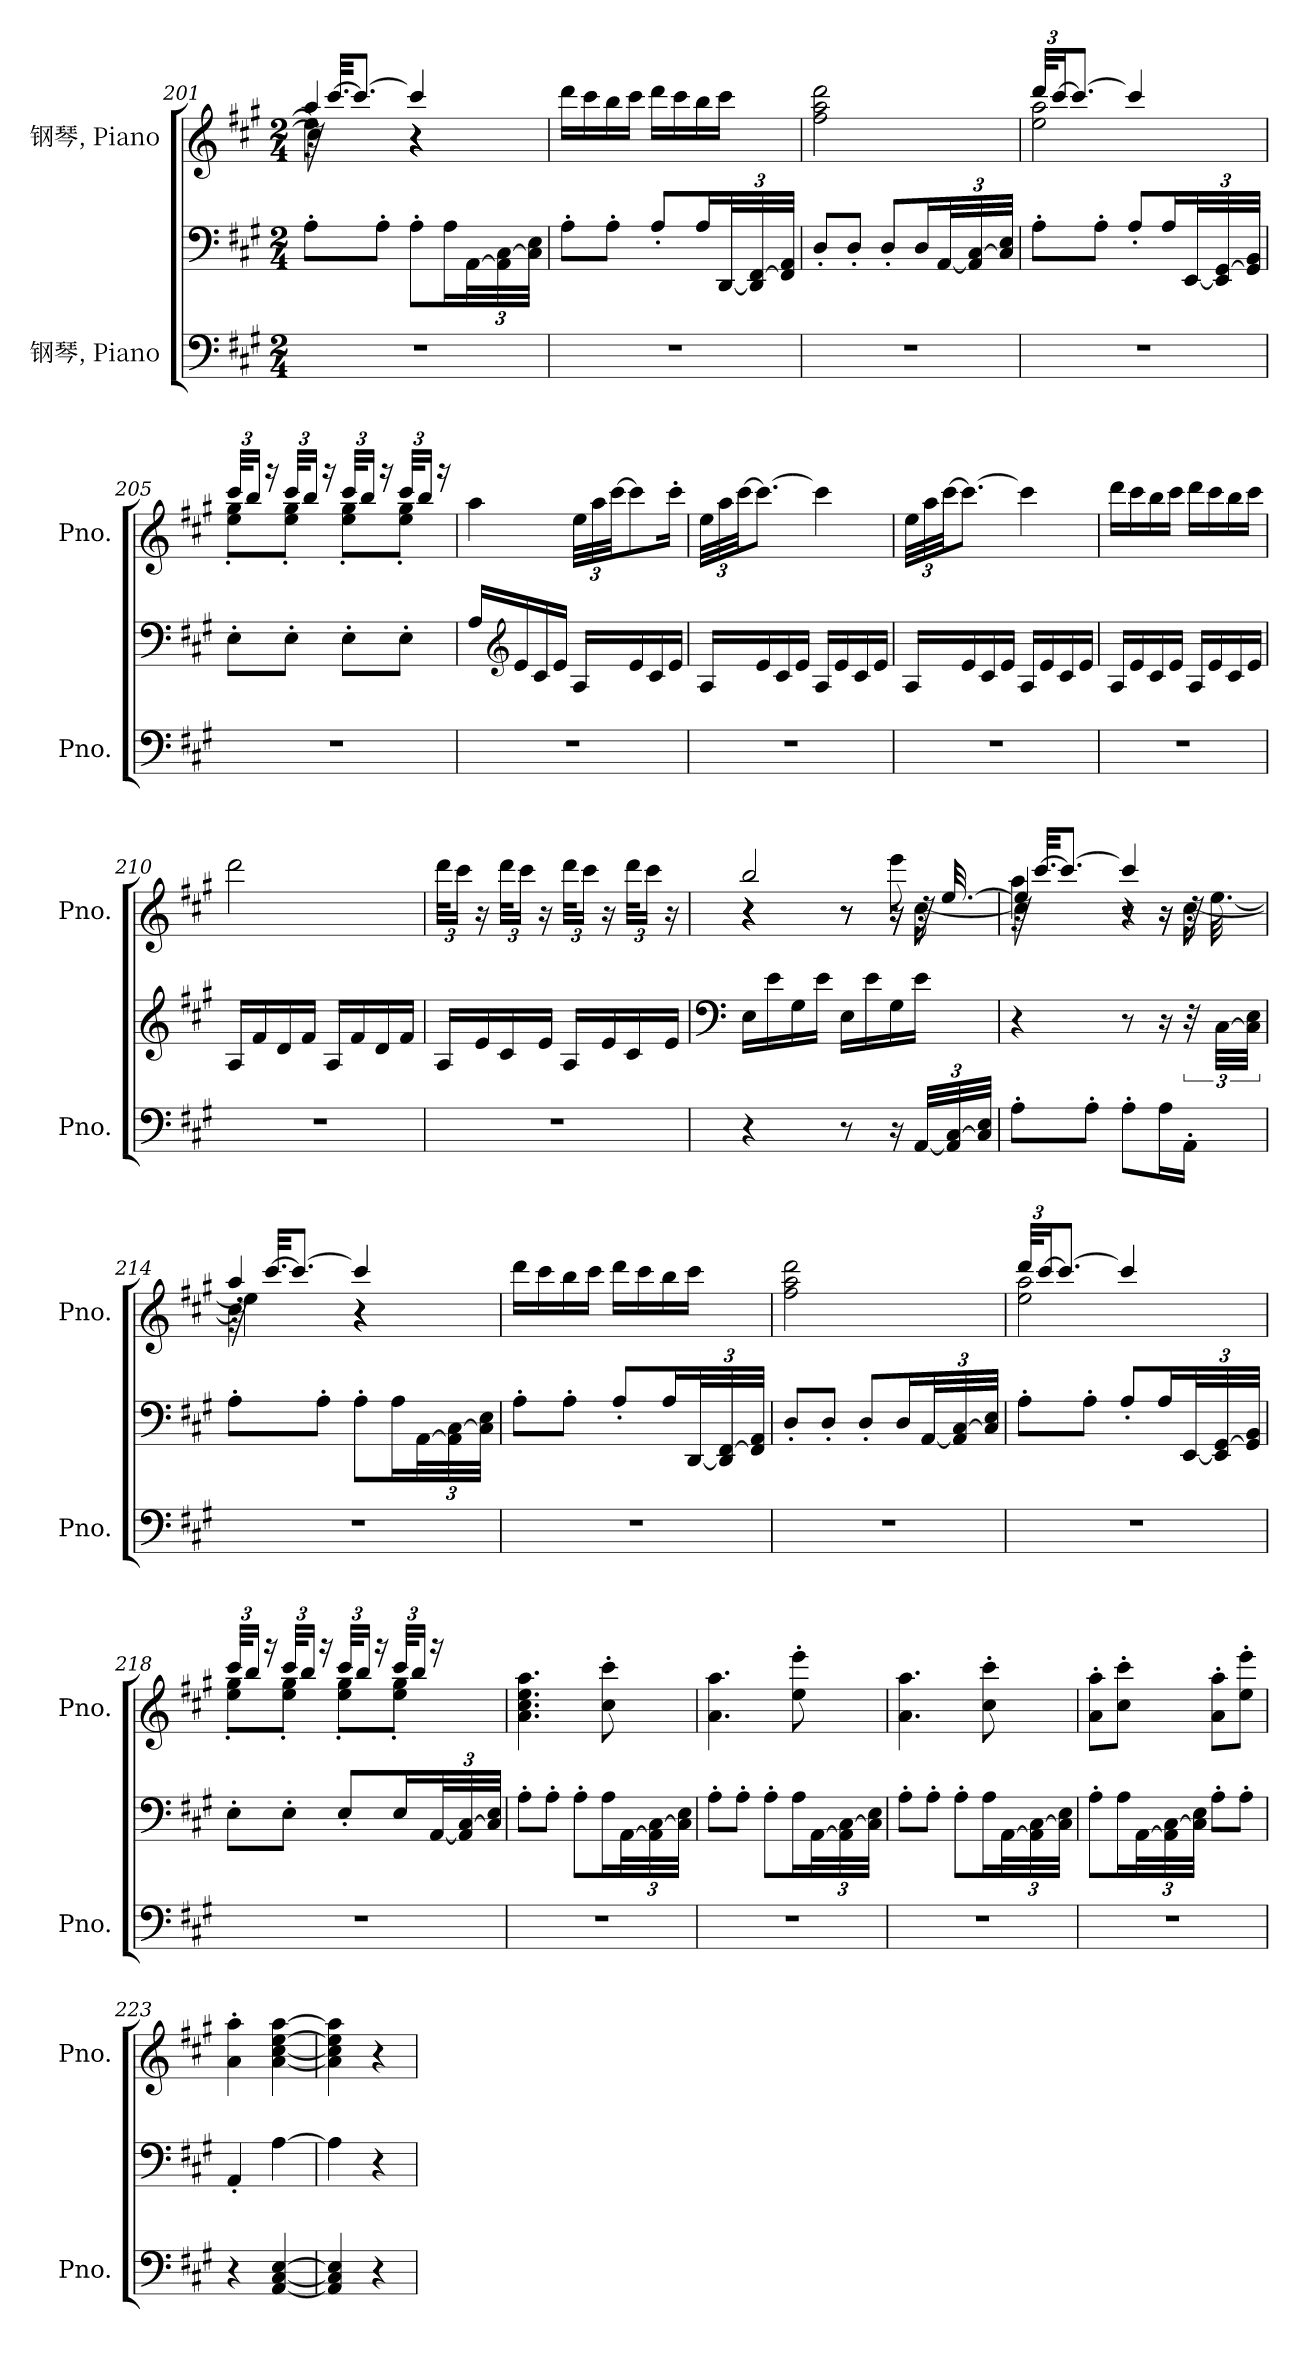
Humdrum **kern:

**kern	**kern	**kern
*part2	*part2	*part1
*staff3	*staff2	*staff1
*I"钢琴, Piano	*	*I"钢琴, Piano
*I'Pno.	*	*I'Pno.
*clefF4	*clefF4	*clefG2
*k[f#c#g#]	*k[f#c#g#]	*k[f#c#g#]
*M2/4	*M2/4	*M2/4
=201	=201	=201
*	*	*^
*	*	*	*^
*	*	*	*	*^
2r	8A'\L	64r	4ee\]	4aa/	4cc#\]
.	.	[32.ccc#/KKL	.	.	.
.	.	8.ccc#/J_	.	.	.
.	8A'\J	.	.	.	.
.	8A'\L	4ccc#/]	4r	4r	4r
.	16A\L	.	.	.	.
*	*Xbrackettup	*	*	*	*
.	[48AA\L	.	.	.	.
.	48AA\] [48C#\	.	.	.	.
.	48C#\] 48E\JJJ	.	.	.	.
*	*	*v	*v	*v	*v
!!LO:PB:g=z
=202	=202	=202
2r	8A'\L	16ddd\LL
.	.	16ccc#\
.	8A'\J	16bb\
.	.	16ccc#\JJ
.	8A'/L	16ddd\LL
.	.	16ccc#\
.	16A/L	16bb\
.	[48DD/L	16ccc#\JJ
.	48DD/] [48FF#/	.
.	48FF#/] 48AA/JJJ	.
=203	=203	=203
2r	8D'/L	2ff#\ 2aa\ 2ddd\
.	8D'/J	.
.	8D'/L	.
.	16D/L	.
.	[48AA/L	.
.	48AA/] [48C#/	.
.	48C#/] 48E/JJJ	.
=204	=204	=204
*	*	*Xbrackettup
*	*	*^
2r	8A'\L	48ddd/KLL	2ee\ 2aa\
.	.	[24ccc#/J	.
.	.	8.ccc#/J_	.
.	8A'\J	.	.
.	8A'/L	4ccc#/]	.
.	16A/L	.	.
.	[48EE/L	.	.
.	48EE/] [48GG#/	.	.
.	48GG#/] 48BB/JJJ	.	.
!!LO:LB:g=z	!!
=205	=205	=205	=205
2r	8E'\L	48ccc#/KLL	8ee\' 8gg#\'L
.	.	24bb/JJ	.
.	.	16r	.
.	8E'\J	48ccc#/KLL	8ee\' 8gg#\'J
.	.	24bb/JJ	.
.	.	16r	.
.	8E'\L	48ccc#/KLL	8ee\' 8gg#\'L
.	.	24bb/JJ	.
.	.	16r	.
.	8E'\J	48ccc#/KLL	8ee\' 8gg#\'J
.	.	24bb/JJ	.
.	.	16r	.
*	*	*v	*v
=206	=206	=206
2r	16A/LL	4aa\
*	*clefG2	*
.	16e/	.
.	16c#/	.
.	16e/JJ	.
.	16A/LL	48ee\LLL
.	.	48aa\
.	.	[48ccc#\JJ
.	16e/	8ccc#\]
.	16c#/	.
.	16e/JJ	16ccc#'\Jk
=207	=207	=207
2r	16A/LL	48ee\LLL
.	.	48aa\
.	.	[48ccc#\JJ
.	16e/	8.ccc#\J_
.	16c#/	.
.	16e/JJ	.
.	16A/LL	4ccc#\]
.	16e/	.
.	16c#/	.
.	16e/JJ	.
!!LO:LB:g=z
=208	=208	=208
2r	16A/LL	48ee\LLL
.	.	48aa\
.	.	[48ccc#\JJ
.	16e/	8.ccc#\J_
.	16c#/	.
.	16e/JJ	.
.	16A/LL	4ccc#\]
.	16e/	.
.	16c#/	.
.	16e/JJ	.
=209	=209	=209
2r	16A/LL	16ddd\LL
.	16e/	16ccc#\
.	16c#/	16bb\
.	16e/JJ	16ccc#\JJ
.	16A/LL	16ddd\LL
.	16e/	16ccc#\
.	16c#/	16bb\
.	16e/JJ	16ccc#\JJ
=210	=210	=210
2r	16A/LL	2ddd\
.	16f#/	.
.	16d/	.
.	16f#/JJ	.
.	16A/LL	.
.	16f#/	.
.	16d/	.
.	16f#/JJ	.
!!LO:LB:g=z
=211	=211	=211
2r	16A/LL	48ddd\KLL
.	.	24ccc#\JJ
.	16e/	16r
.	16c#/	48ddd\KLL
.	.	24ccc#\JJ
.	16e/JJ	16r
.	16A/LL	48ddd\KLL
.	.	24ccc#\JJ
.	16e/	16r
.	16c#/	48ddd\KLL
.	.	24ccc#\JJ
.	16e/JJ	16r
=212	=212	=212
*	*clefF4	*
*	*	*^
*	*	*	*^
*	*	*	*	*^
4r	16E\LL	2bb/	4r	4r	4r
.	16e\	.	.	.	.
.	16G#\	.	.	.	.
.	16e\JJ	.	.	.	.
8r	16E\LL	.	8r	8r	8r
.	16e\	.	.	.	.
16r	16G#\	.	8eee\	16r	16r
*Xbrackettup	*	*	*	*	*
[48AA/LLL	16e\JJ	.	.	64r	[16cc#\
.	.	.	.	[32.ee/	.
48AA/] [48C#/	.	.	.	.	.
48C#/] 48E/JJJ	.	.	.	.	.
=213	=213	=213	=213	=213	=213
8A'\L	4r	64r	4aa\	4ee/]	4cc#\]
.	.	[32.ccc#/KKL	.	.	.
.	.	8.ccc#/J_	.	.	.
8A'\J	.	.	.	.	.
8A'\L	8r	4ccc#/]	8r	4r	8r
16A\L	16r	.	16r	.	16r
*	*brackettup	*	*	*	*
16AA'\JJ	48r	.	[16cc#\	.	64r
.	.	.	.	.	[32.ee\
.	[48C#\LLL	.	.	.	.
.	48C#\] 48E\JJJ	.	.	.	.
!!LO:PB:g=z	!!	!!	!!
=214	=214	=214	=214	=214	=214
2r	8A'\L	64r	4cc#\]	4aa/	4ee\]
.	.	[32.ccc#/KKL	.	.	.
.	.	8.ccc#/J_	.	.	.
.	8A'\J	.	.	.	.
.	8A'\L	4ccc#/]	4r	4r	4r
.	16A\L	.	.	.	.
*	*Xbrackettup	*	*	*	*
.	[48AA\L	.	.	.	.
.	48AA\] [48C#\	.	.	.	.
.	48C#\] 48E\JJJ	.	.	.	.
*	*	*v	*v	*v	*v
=215	=215	=215
2r	8A'\L	16ddd\LL
.	.	16ccc#\
.	8A'\J	16bb\
.	.	16ccc#\JJ
.	8A'/L	16ddd\LL
.	.	16ccc#\
.	16A/L	16bb\
.	[48DD/L	16ccc#\JJ
.	48DD/] [48FF#/	.
.	48FF#/] 48AA/JJJ	.
=216	=216	=216
2r	8D'/L	2ff#\ 2aa\ 2ddd\
.	8D'/J	.
.	8D'/L	.
.	16D/L	.
.	[48AA/L	.
.	48AA/] [48C#/	.
.	48C#/] 48E/JJJ	.
!!LO:LB:g=z
=217	=217	=217
*	*	*^
2r	8A'\L	48ddd/KLL	2ee\ 2aa\
.	.	[24ccc#/J	.
.	.	8.ccc#/J_	.
.	8A'\J	.	.
.	8A'/L	4ccc#/]	.
.	16A/L	.	.
.	[48EE/L	.	.
.	48EE/] [48GG#/	.	.
.	48GG#/] 48BB/JJJ	.	.
=218	=218	=218	=218
2r	8E'\L	48ccc#/KLL	8ee\' 8gg#\'L
.	.	24bb/JJ	.
.	.	16r	.
.	8E'\J	48ccc#/KLL	8ee\' 8gg#\'J
.	.	24bb/JJ	.
.	.	16r	.
.	8E'/L	48ccc#/KLL	8ee\' 8gg#\'L
.	.	24bb/JJ	.
.	.	16r	.
.	16E/L	48ccc#/KLL	8ee\' 8gg#\'J
.	.	24bb/JJ	.
.	[48AA/L	16r	.
.	48AA/] [48C#/	.	.
.	48C#/] 48E/JJJ	.	.
*	*	*v	*v
=219	=219	=219
2r	8A'\L	4.a\ 4.cc#\ 4.ee\ 4.aa\
.	8A'\J	.
.	8A'\L	.
.	16A\L	8cc#\' 8ccc#\'
.	[48AA\L	.
.	48AA\] [48C#\	.
.	48C#\] 48E\JJJ	.
!!LO:LB:g=z
=220	=220	=220
2r	8A'\L	4.a\ 4.aa\
.	8A'\J	.
.	8A'\L	.
.	16A\L	8ee\' 8eee\'
.	[48AA\L	.
.	48AA\] [48C#\	.
.	48C#\] 48E\JJJ	.
=221	=221	=221
2r	8A'\L	4.a\ 4.aa\
.	8A'\J	.
.	8A'\L	.
.	16A\L	8cc#\' 8ccc#\'
.	[48AA\L	.
.	48AA\] [48C#\	.
.	48C#\] 48E\JJJ	.
=222	=222	=222
2r	8A'\L	8a\' 8aa\'L
.	16A\L	8cc#\' 8ccc#\'J
.	[48AA\L	.
.	48AA\] [48C#\	.
.	48C#\] 48E\JJJ	.
.	8A'\L	8a\' 8aa\'L
.	8A'\J	8ee\' 8eee\'J
=223	=223	=223
4r	4AA'/	4a\' 4aa\'
[4AA/ [4C#/ [4E/	[4A\	[4a\ [4cc#\ [4ee\ [4aa\
=224	=224	=224
4AA/] 4C#/] 4E/]	4A\]	4a\] 4cc#\] 4ee\] 4aa\]
4r	4r	4r
=	=	=
*-	*-	*-
